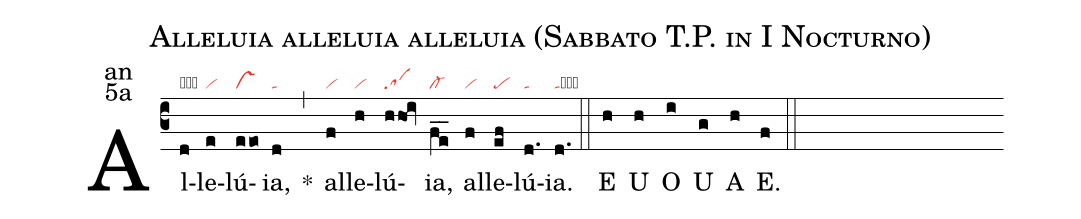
name:Alleluia alleluia alleluia (Sabbato T.P. in I Nocturno);
office-part:an;
mode:5a;
nabc-lines:1;
%%
(c3) Al(d|obta)le(e|vi)lú(eeo|vs)ia,(d|ta) <sp>*</sp>(,) al(f|vi)le(h|vi)lú(hhoi|sa)ia,(fe__|cl-) al(f|vi)le(ef|pe)lú(d.|ta)ia.(d.|tacb) (::) <eu>E(h) U(h) O(i) U(g) A(h) E.(f) </eu>(::)
